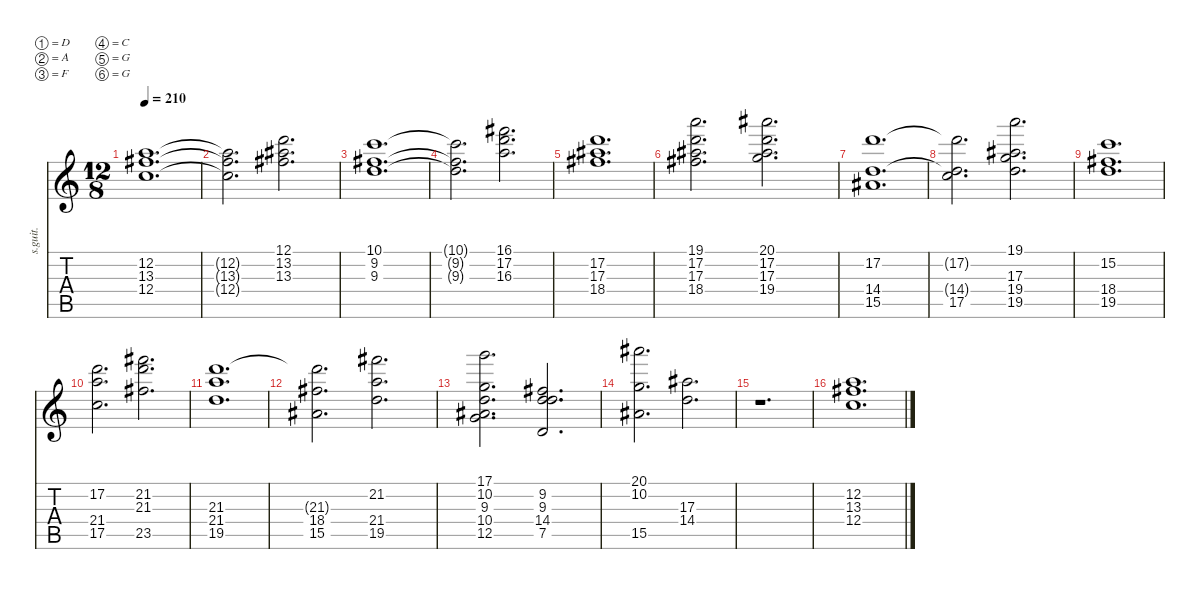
\defaultSystemsLayout 4
\hideDynamics
\bracketExtendMode nobrackets
\track ("FX 2" "s.guit.") {instrument stringensemble1}
\staff {score tabs}
\tuning (D4 A3 F3 C3 G2 G1)
\displaytranspose 12
\ts (12 8)
\tempo 210
\clef g2
\ks c
(12.2 13.3{acc #} 12.4).1{d lyrics (0 "") lyrics (1 "") lyrics (2 "") lyrics (3 "") lyrics (4 "") dy f} |
(12.2{t} 13.3{t acc #} 12.4{t}).2{d lyrics (0 "") lyrics (1 "") lyrics (2 "") lyrics (3 "") lyrics (4 "")} (12.1 13.2{acc #} 13.3{acc #}).2{d lyrics (0 "") lyrics (1 "") lyrics (2 "") lyrics (3 "") lyrics (4 "")} |
(10.1 9.2{acc #} 9.3).1{d lyrics (0 "") lyrics (1 "") lyrics (2 "") lyrics (3 "") lyrics (4 "")} |
(10.1{t} 9.2{t acc #} 9.3{t}).2{d lyrics (0 "") lyrics (1 "") lyrics (2 "") lyrics (3 "") lyrics (4 "")} (16.1{acc #} 17.2 16.3).2{d lyrics (0 "") lyrics (1 "") lyrics (2 "") lyrics (3 "") lyrics (4 "")} |
(17.2 17.3{acc #} 18.4{acc #}).1{d lyrics (0 "") lyrics (1 "") lyrics (2 "") lyrics (3 "") lyrics (4 "")} |
(19.1 17.2 17.3{acc #} 18.4{acc #}).2{d lyrics (0 "") lyrics (1 "") lyrics (2 "") lyrics (3 "") lyrics (4 "")} (20.1{acc #} 17.2 17.3{acc #} 19.4).2{d lyrics (0 "") lyrics (1 "") lyrics (2 "") lyrics (3 "") lyrics (4 "")} |
(17.2 14.4 15.5{acc #}).1{d lyrics (0 "") lyrics (1 "") lyrics (2 "") lyrics (3 "") lyrics (4 "")} |
(17.2{t} 14.4{t} 17.5).2{d lyrics (0 "") lyrics (1 "") lyrics (2 "") lyrics (3 "") lyrics (4 "")} (19.1 17.3{acc #} 19.4 19.5).2{d lyrics (0 "") lyrics (1 "") lyrics (2 "") lyrics (3 "") lyrics (4 "")} |
(15.2 18.4{acc #} 19.5).1{d lyrics (0 "") lyrics (1 "") lyrics (2 "") lyrics (3 "") lyrics (4 "")} |
(17.2 21.4 17.5).2{d lyrics (0 "") lyrics (1 "") lyrics (2 "") lyrics (3 "") lyrics (4 "")} (21.2{acc #} 21.3 23.5{acc #}).2{d lyrics (0 "") lyrics (1 "") lyrics (2 "") lyrics (3 "") lyrics (4 "")} |
(21.3 21.4 19.5).1{d lyrics (0 "") lyrics (1 "") lyrics (2 "") lyrics (3 "") lyrics (4 "")} |
(21.3{t} 18.4{acc #} 15.5{acc #}).2{d lyrics (0 "") lyrics (1 "") lyrics (2 "") lyrics (3 "") lyrics (4 "")} (21.2{acc #} 21.4 19.5).2{d lyrics (0 "") lyrics (1 "") lyrics (2 "") lyrics (3 "") lyrics (4 "")} |
(17.1 10.2 9.3 10.4{acc #} 12.5).2{d lyrics (0 "") lyrics (1 "") lyrics (2 "") lyrics (3 "") lyrics (4 "")} (9.2{acc #} 9.3 14.4 7.5).2{d lyrics (0 "") lyrics (1 "") lyrics (2 "") lyrics (3 "") lyrics (4 "")} |
(20.1{acc #} 10.2 15.5{acc #}).2{d lyrics (0 "") lyrics (1 "") lyrics (2 "") lyrics (3 "") lyrics (4 "")} (17.3{acc #} 14.4).2{d lyrics (0 "") lyrics (1 "") lyrics (2 "") lyrics (3 "") lyrics (4 "")} |
r.1{d} |
(12.2 13.3{acc #} 12.4).1{d lyrics (0 "") lyrics (1 "") lyrics (2 "") lyrics (3 "") lyrics (4 "")}
